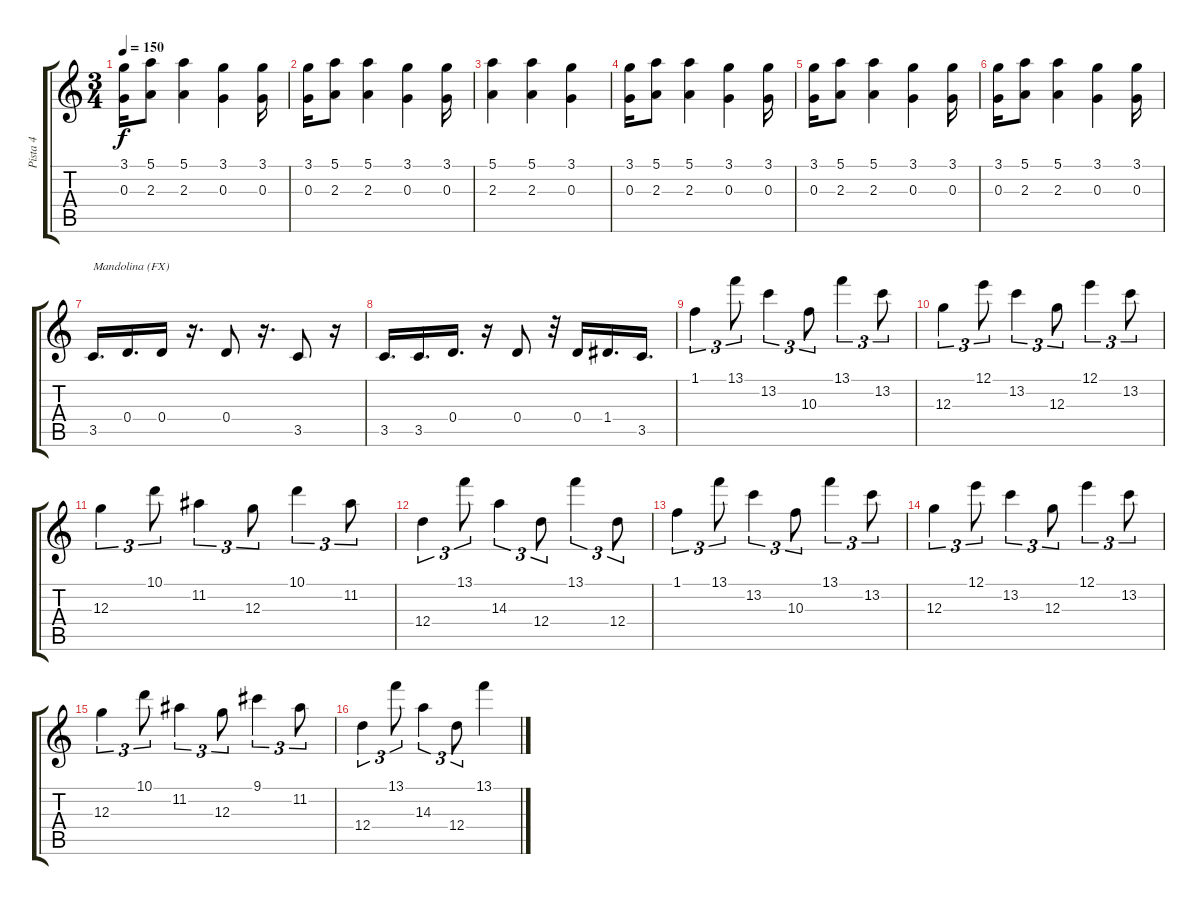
\track ("Pista 4" "Pista 4") {instrument banjo}
\staff {score tabs}
\tuning (E4 B3 G3 D3 A2 E2) {hide}
\displaytranspose 12
\ts (3 4)
\tempo 150
\clef g2
\ks c
(3.1 0.3).16{dy f} (5.1 2.3).8 (5.1 2.3).4 (3.1 0.3).4 (3.1 0.3).16 |
(3.1 0.3).16 (5.1 2.3).8 (5.1 2.3).4 (3.1 0.3).4 (3.1 0.3).16 |
(5.1 2.3).4 (5.1 2.3).4 (3.1 0.3).4 |
(3.1 0.3).16 (5.1 2.3).8 (5.1 2.3).4 (3.1 0.3).4 (3.1 0.3).16 |
(3.1 0.3).16 (5.1 2.3).8 (5.1 2.3).4 (3.1 0.3).4 (3.1 0.3).16 |
(3.1 0.3).16 (5.1 2.3).8 (5.1 2.3).4 (3.1 0.3).4 (3.1 0.3).16 |
3.5.16{d txt "Mandolina (FX)"} 0.4.16{d} 0.4.16 r.16{d} 0.4.8 r.16{d} 3.5.8 r.16 |
3.5.16{d} 3.5.16{d} 0.4.16{d} r.16 0.4.8 r.32 0.4.16 1.4.16{d} 3.5.16{d} |
1.1.4{tu (3 2) volume 11} 13.1.8{tu (3 2)} 13.2.4{tu (3 2)} 10.3.8{tu (3 2)} 13.1.4{tu (3 2)} 13.2.8{tu (3 2)} |
12.3.4{tu (3 2)} 12.1.8{tu (3 2)} 13.2.4{tu (3 2)} 12.3.8{tu (3 2)} 12.1.4{tu (3 2)} 13.2.8{tu (3 2)} |
12.3.4{tu (3 2)} 10.1.8{tu (3 2)} 11.2.4{tu (3 2)} 12.3.8{tu (3 2)} 10.1.4{tu (3 2)} 11.2.8{tu (3 2)} |
12.4.4{tu (3 2)} 13.1.8{tu (3 2)} 14.3.4{tu (3 2)} 12.4.8{tu (3 2)} 13.1.4{tu (3 2)} 12.4.8{tu (3 2)} |
1.1.4{tu (3 2) volume 11} 13.1.8{tu (3 2)} 13.2.4{tu (3 2)} 10.3.8{tu (3 2)} 13.1.4{tu (3 2)} 13.2.8{tu (3 2)} |
12.3.4{tu (3 2)} 12.1.8{tu (3 2)} 13.2.4{tu (3 2)} 12.3.8{tu (3 2)} 12.1.4{tu (3 2)} 13.2.8{tu (3 2)} |
12.3.4{tu (3 2)} 10.1.8{tu (3 2)} 11.2.4{tu (3 2)} 12.3.8{tu (3 2)} 9.1.4{tu (3 2)} 11.2.8{tu (3 2)} |
12.4.4{tu (3 2)} 13.1.8{tu (3 2)} 14.3.4{tu (3 2)} 12.4.8{tu (3 2)} 13.1.4
